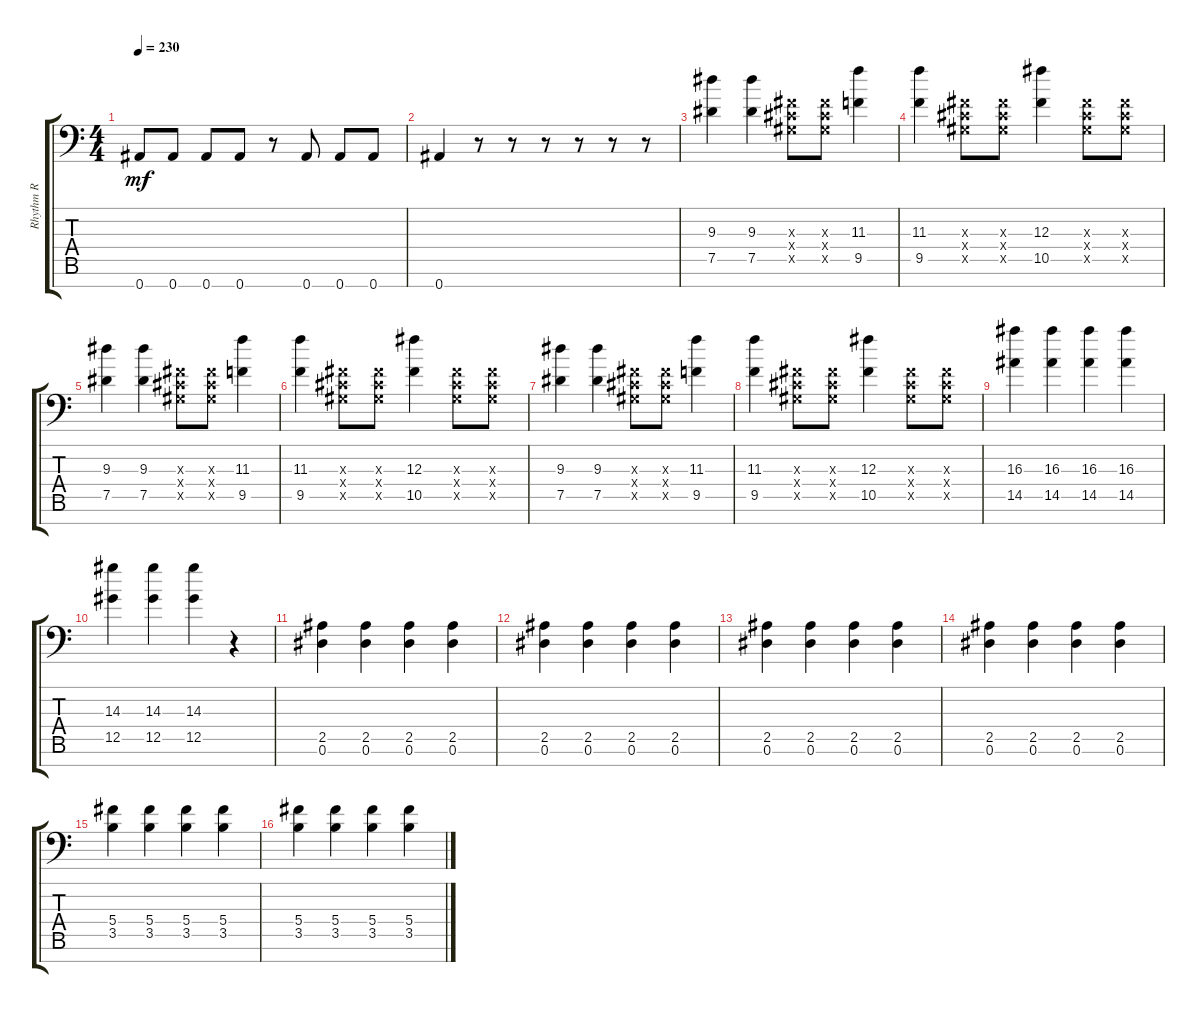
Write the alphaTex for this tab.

\track ("Rhythm R" "Rhythm R") {instrument distortionguitar}
\staff {score tabs}
\tuning (Eb4 Bb3 Gb3 Db3 Ab2 Eb2 Bb1) {hide}
\ts (4 4)
\tempo 230
\clef f4
\ks c
0.7.8{dy mf} 0.7.8 0.7.8 0.7.8 r.8 0.7.8 0.7.8 0.7.8 |
0.7.4 r.8 r.8 r.8 r.8 r.8 r.8 |
(9.3 7.5).4 (9.3 7.5).4 (0.3{x} 0.4{x} 0.5{x}).8 (0.3{x} 0.4{x} 0.5{x}).8 (11.3 9.5).4 |
(11.3 9.5).4 (0.3{x} 0.4{x} 0.5{x}).8 (0.3{x} 0.4{x} 0.5{x}).8 (12.3 10.5).4 (0.3{x} 0.4{x} 0.5{x}).8 (0.3{x} 0.4{x} 0.5{x}).8 |
(9.3 7.5).4 (9.3 7.5).4 (0.3{x} 0.4{x} 0.5{x}).8 (0.3{x} 0.4{x} 0.5{x}).8 (11.3 9.5).4 |
(11.3 9.5).4 (0.3{x} 0.4{x} 0.5{x}).8 (0.3{x} 0.4{x} 0.5{x}).8 (12.3 10.5).4 (0.3{x} 0.4{x} 0.5{x}).8 (0.3{x} 0.4{x} 0.5{x}).8 |
(9.3 7.5).4 (9.3 7.5).4 (0.3{x} 0.4{x} 0.5{x}).8 (0.3{x} 0.4{x} 0.5{x}).8 (11.3 9.5).4 |
(11.3 9.5).4 (0.3{x} 0.4{x} 0.5{x}).8 (0.3{x} 0.4{x} 0.5{x}).8 (12.3 10.5).4 (0.3{x} 0.4{x} 0.5{x}).8 (0.3{x} 0.4{x} 0.5{x}).8 |
(16.3 14.5).4 (16.3 14.5).4 (16.3 14.5).4 (16.3 14.5).4 |
(14.3 12.5).4 (14.3 12.5).4 (14.3 12.5).4 r.4 |
(2.5 0.6).4 (2.5 0.6).4 (2.5 0.6).4 (2.5 0.6).4 |
(2.5 0.6).4 (2.5 0.6).4 (2.5 0.6).4 (2.5 0.6).4 |
(2.5 0.6).4 (2.5 0.6).4 (2.5 0.6).4 (2.5 0.6).4 |
(2.5 0.6).4 (2.5 0.6).4 (2.5 0.6).4 (2.5 0.6).4 |
(5.4 3.5).4 (5.4 3.5).4 (5.4 3.5).4 (5.4 3.5).4 |
(5.4 3.5).4 (5.4 3.5).4 (5.4 3.5).4 (5.4 3.5).4
